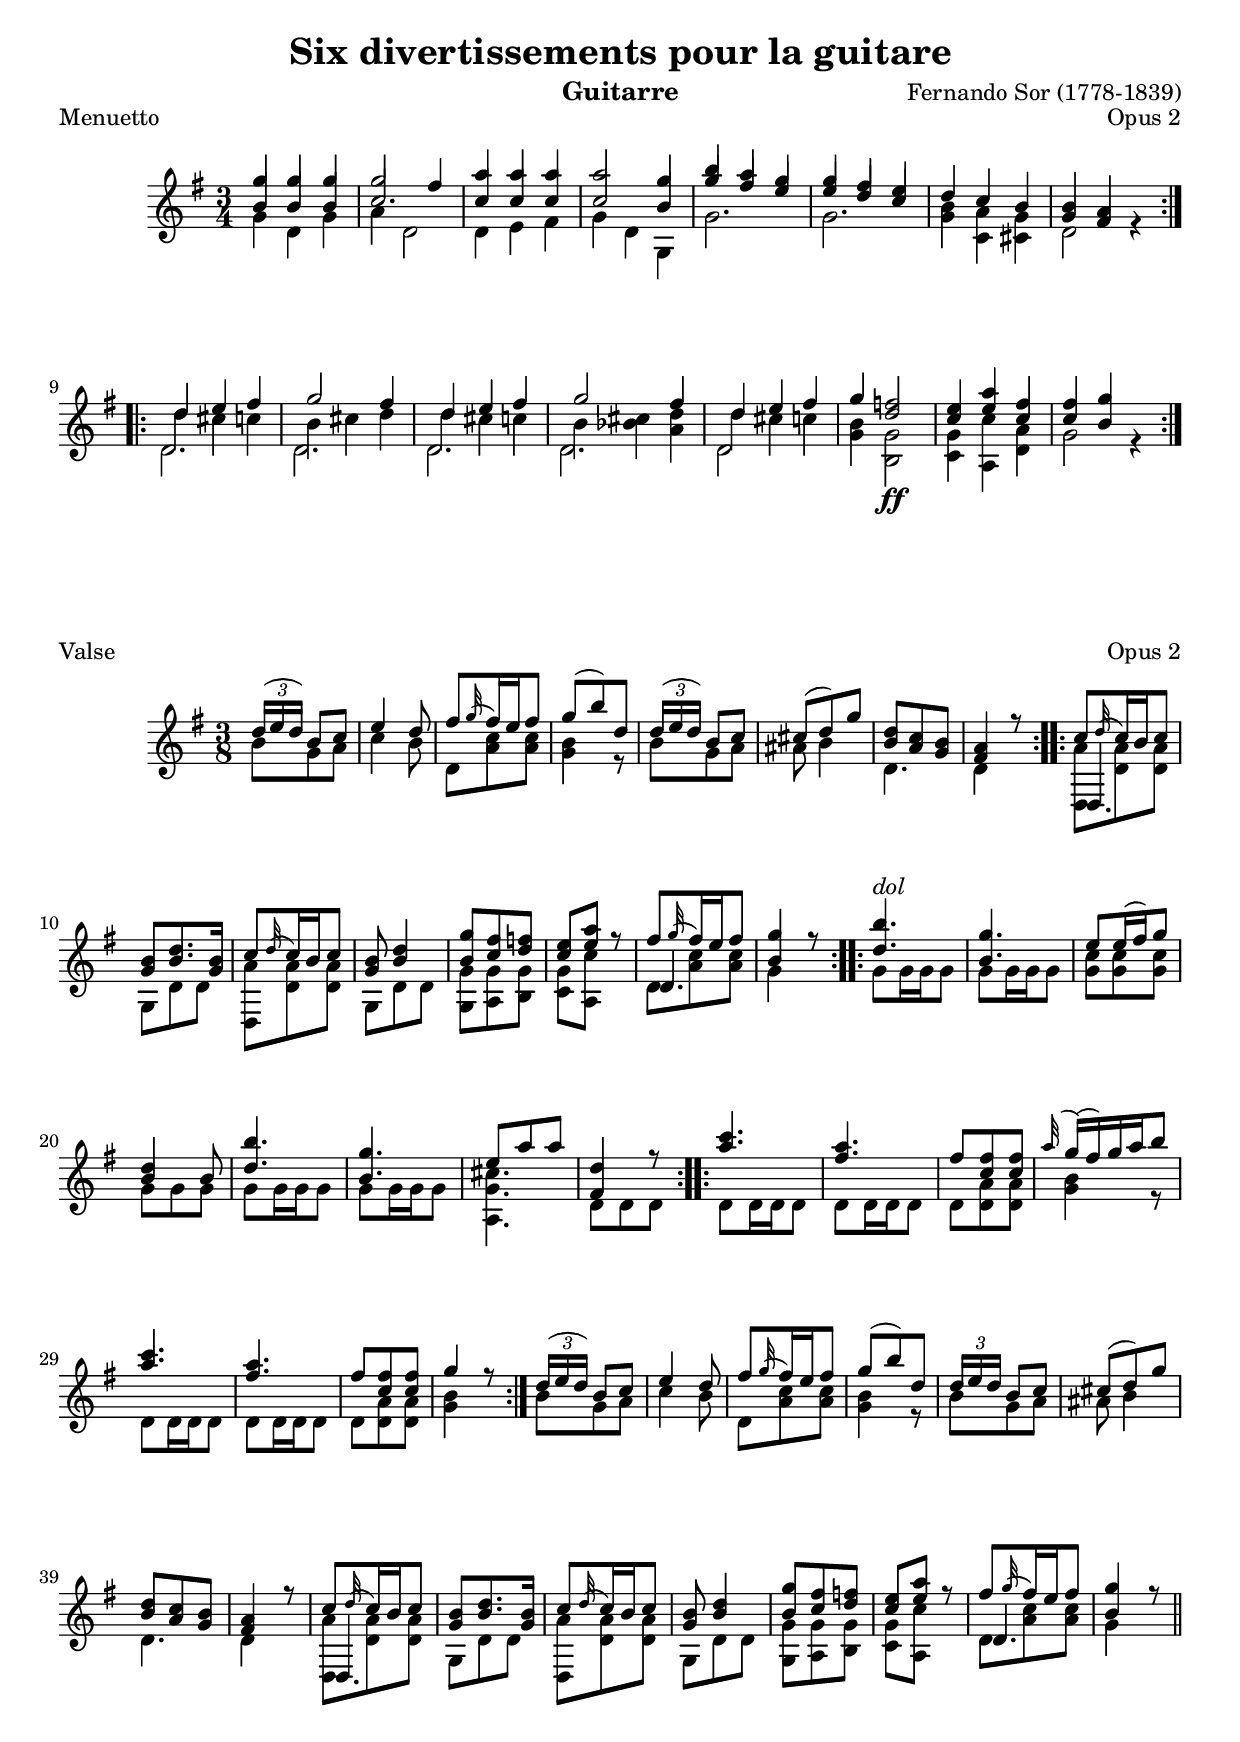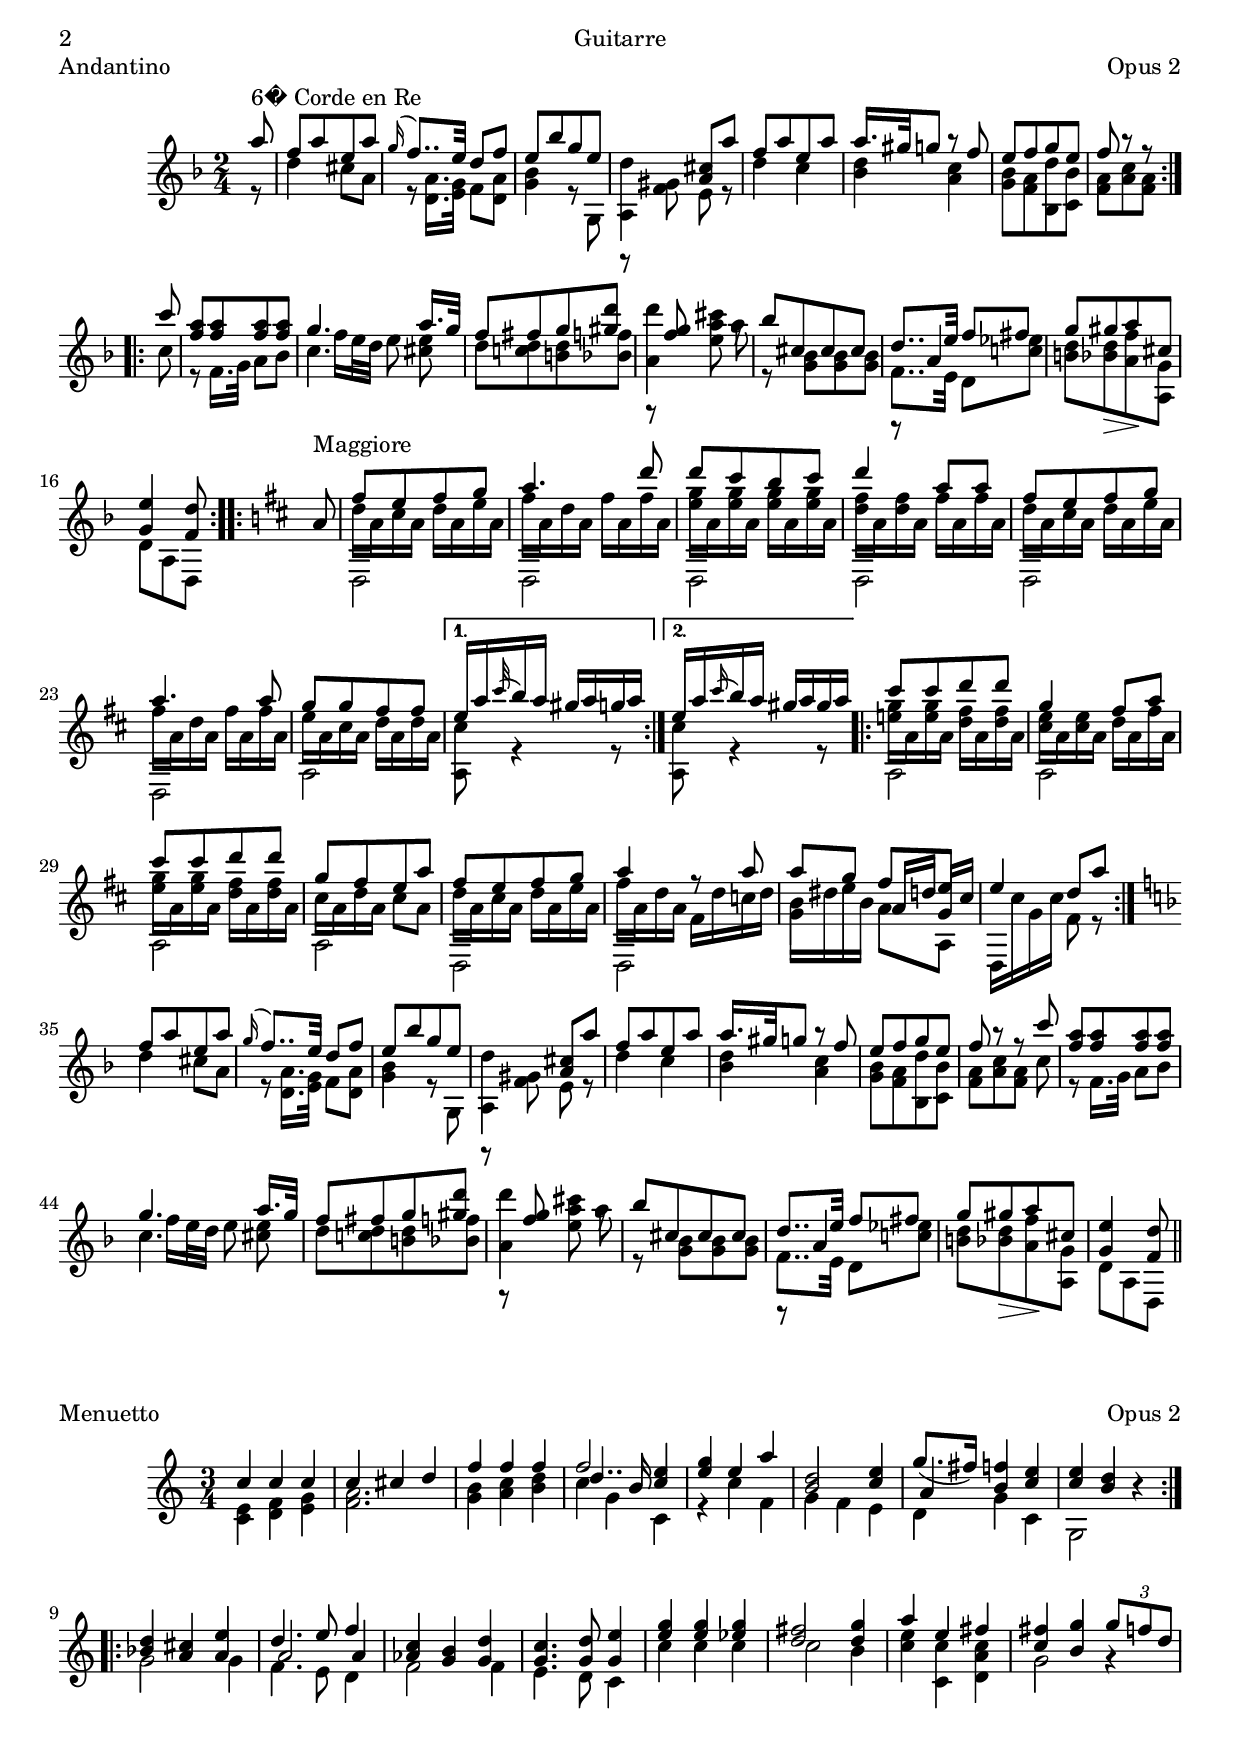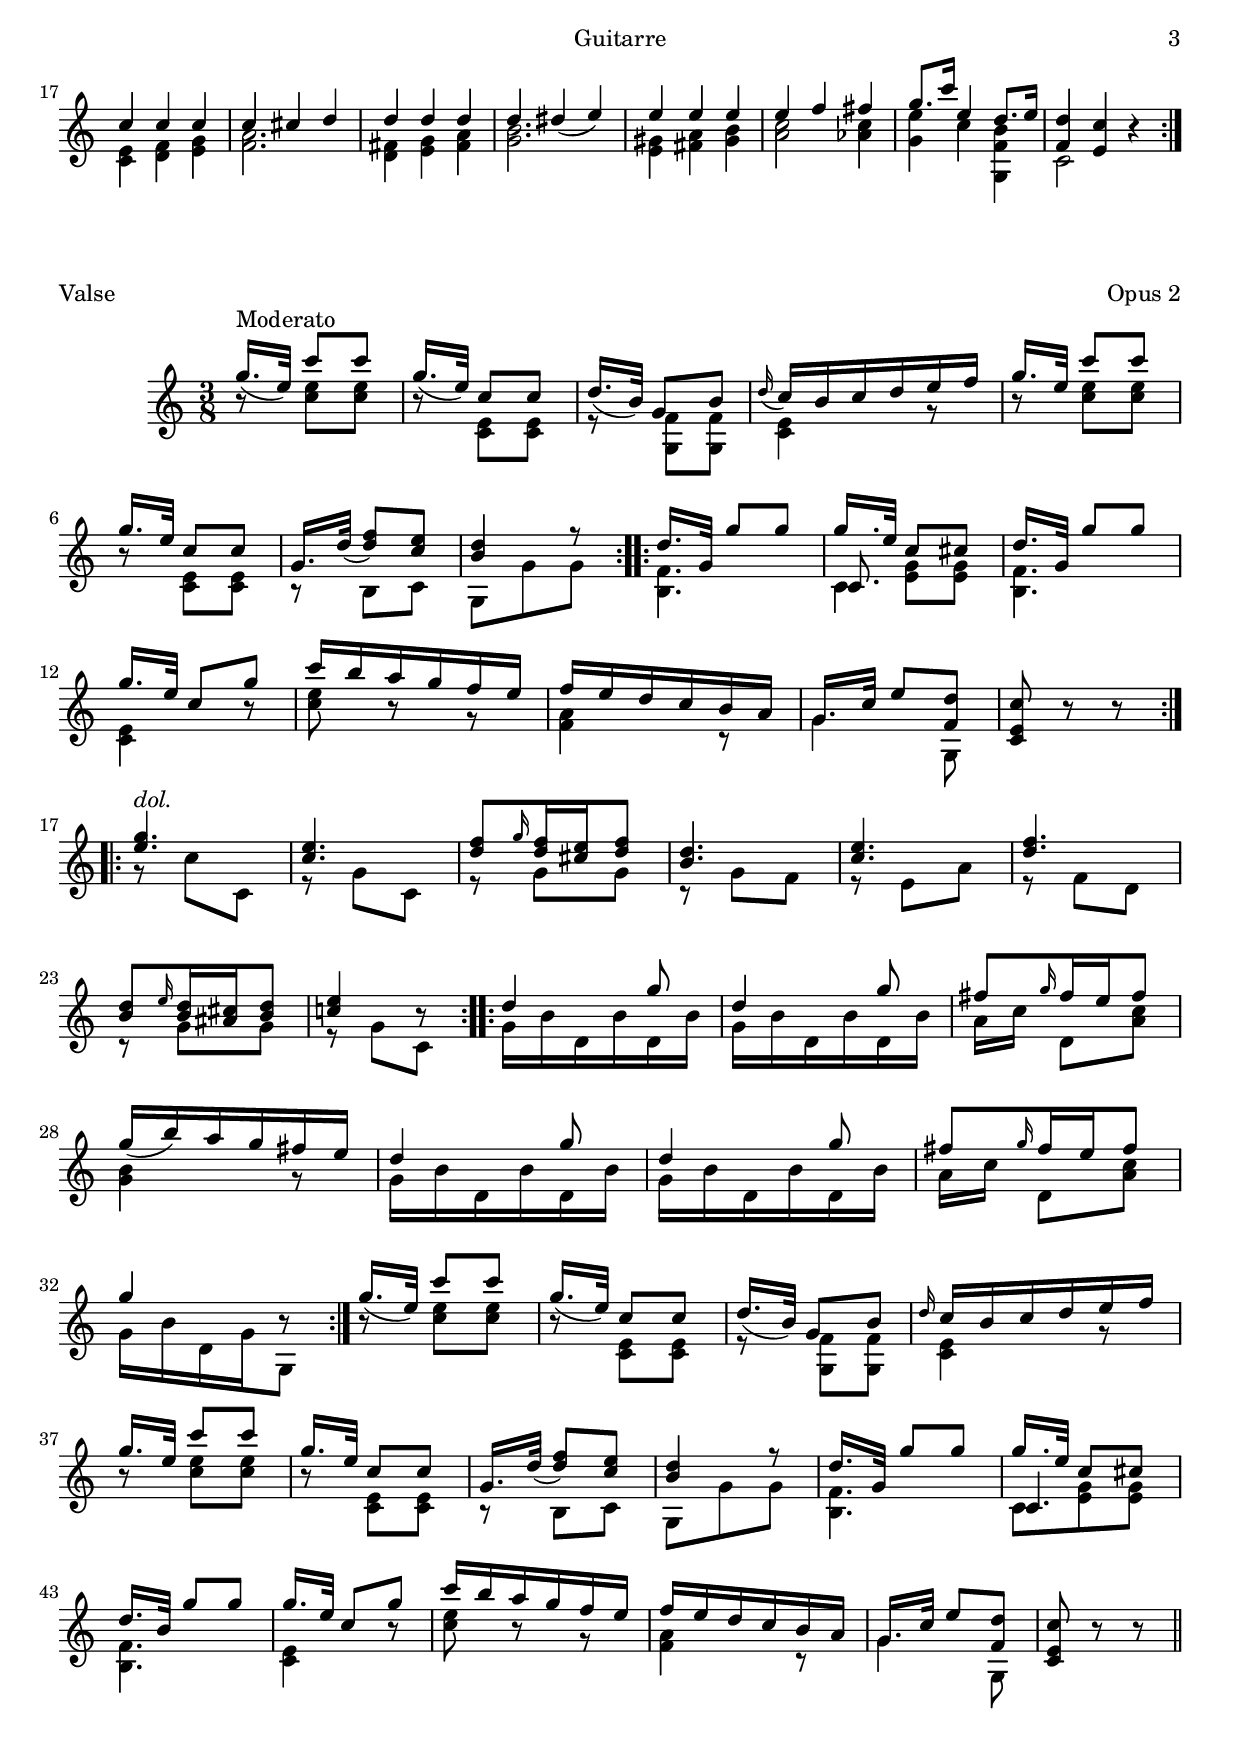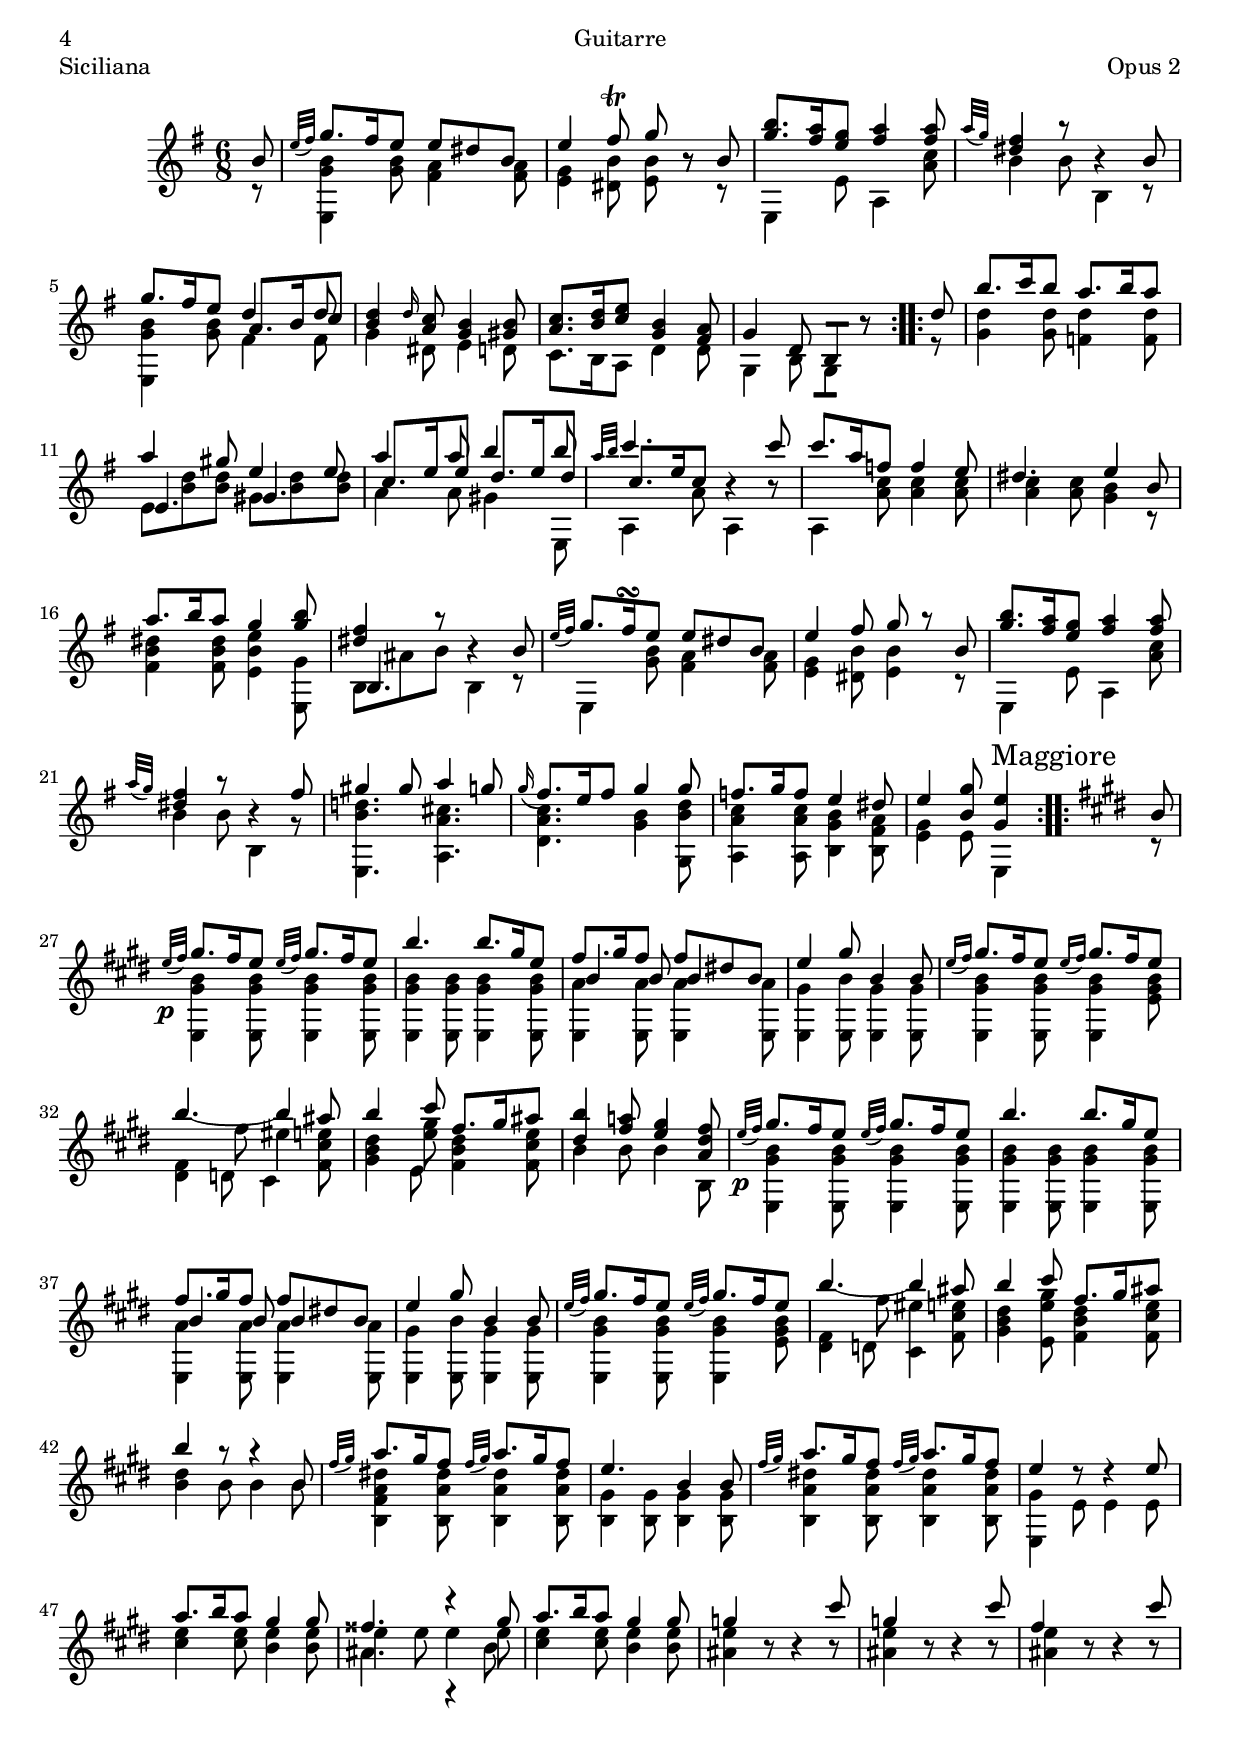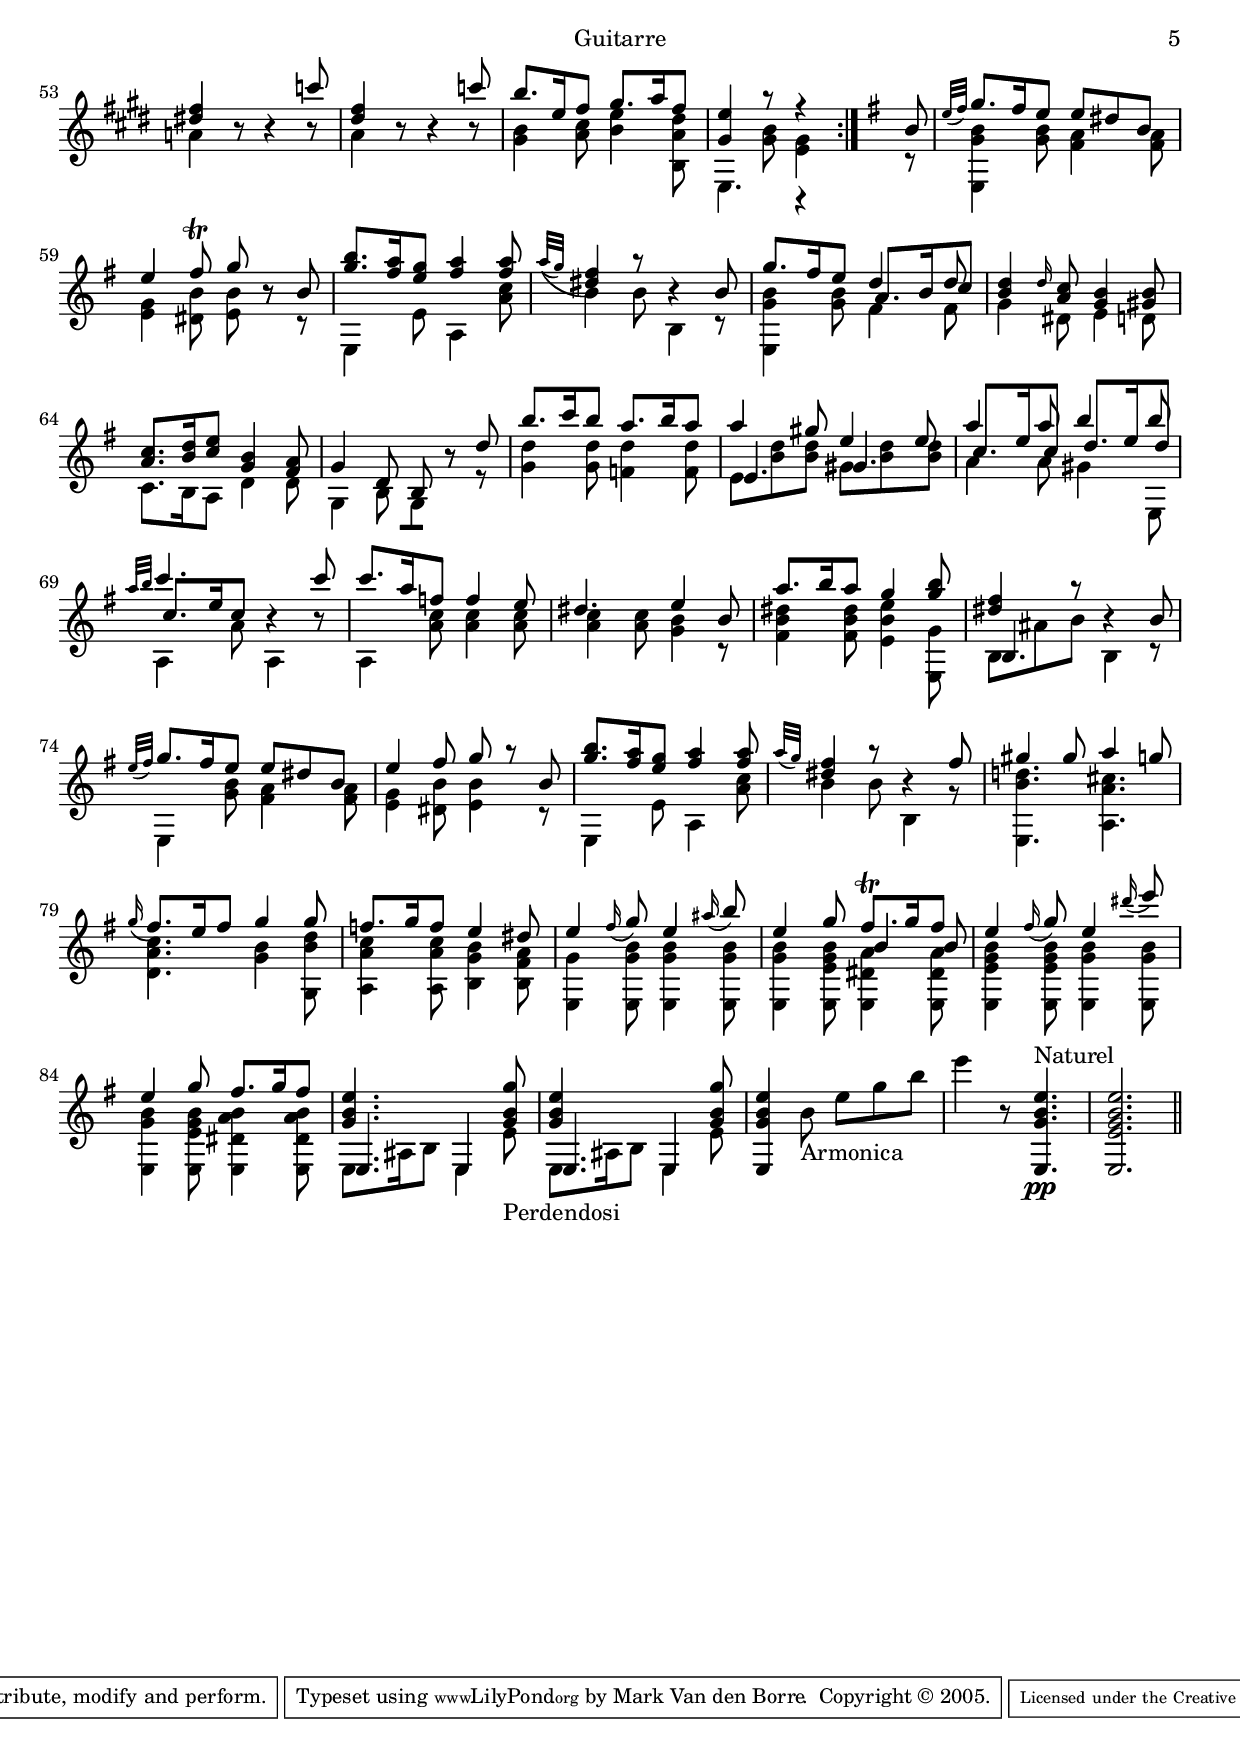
%{
This document aims for a clean and consistent LilyPond editing style:
 * comments on 10 tabs (further if necessary)
 * line numbers at end of line
 * brackets documented at end of line
 * differences from the facsimile documented at end of line
 * ugly tweaks documented at end of line (look for %tweak)

I try to keep this file portable to future LilyPond versions. Therefore, I limit layout tweaks to a minimum.

Enjoy this music!

Mark Van den Borre <mark@markvdb.be>
%}

\version "2.6.3"
\header {
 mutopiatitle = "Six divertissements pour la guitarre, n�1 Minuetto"
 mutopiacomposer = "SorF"
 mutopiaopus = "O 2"
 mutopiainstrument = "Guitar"
 date = "1813"
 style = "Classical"
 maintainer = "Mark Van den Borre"
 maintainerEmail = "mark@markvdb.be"
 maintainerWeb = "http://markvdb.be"
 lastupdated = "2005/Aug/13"
 title 	= "Six divertissements pour la guitare"
 opus		= "Opus 2"
 instrument	= "Guitarre"
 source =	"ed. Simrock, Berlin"
 composer =	"Fernando Sor (1778-1839)"
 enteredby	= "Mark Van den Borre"
 
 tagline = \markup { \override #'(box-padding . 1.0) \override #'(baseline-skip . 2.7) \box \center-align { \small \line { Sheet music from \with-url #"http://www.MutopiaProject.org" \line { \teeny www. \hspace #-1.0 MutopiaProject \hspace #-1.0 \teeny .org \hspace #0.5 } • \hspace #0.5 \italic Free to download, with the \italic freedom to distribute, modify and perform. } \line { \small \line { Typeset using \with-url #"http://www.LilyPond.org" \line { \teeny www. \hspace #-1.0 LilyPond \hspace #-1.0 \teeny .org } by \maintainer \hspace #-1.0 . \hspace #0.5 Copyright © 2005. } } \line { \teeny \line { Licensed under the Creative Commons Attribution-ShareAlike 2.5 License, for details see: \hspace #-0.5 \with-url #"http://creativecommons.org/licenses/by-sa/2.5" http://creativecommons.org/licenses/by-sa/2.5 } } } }
}

upperVoice = \relative c'''{
 \repeat volta 2 {
  g4 g g|									%1
  g2 fis4|									%2
  a a a|									%3
  a2 g4| 									%4
  b a g|									%5
  g fis e|									%6
  d c b|									%7
  <b g> <a fis> s|								%8
 }										%end 1st repeat

 \repeat volta 2 {
  d e fis|									%9
  g2 fis4|									%10
  d e fis|									%11
  g2 fis4|									%12
  d e fis|									%13
  g <f d>2|									%14
  <e c>4 <a e> <fis c>|								%15
  <fis c> <g b,> s|								%16
 }										%end 2nd repeat
}										%end upperVoice


middleVoice = \relative c''{
 \repeat volta 2 {
  \stemUp b4 b b|								%1
  c2.|										%2
  c4 c c|									%3
  c2 b4| 									%4
  g' fis e|									%5
  e d c|									%6
  s2.|										%7
  s2 r4|									%8
 }										%end 1st repeat

 \repeat volta 2 {
  \stemDown d4 cis c|								%9
  b cis d|									%10
  d cis c|									%11
  b <cis bes> <d a>|								%12
  d cis c|									%13
  s2.|										%14
  s2.|										%15
  s2 r4|									%16
 }										%end 2nd repeat
}										%end middleVoice

lowerVoice = \relative c''{
 \repeat volta 2 {
  \stemDown g4 d g|								%1
  a d,2|									%2
  d4 e fis|									%3
  g d g,| 									%4
  g'2.|										%5
  g2.|										%6
  <b g>4 <a c,> <g cis,>|							%7
  d2 s4|									%8
 }										%end 1st repeat

 \repeat volta 2 {
  d2.|										%9
  d2.|										%10
  d2.|										%11
  d2.|										%12
  d2 s4|									%13
  <b' g>4 <g b,>2\ff|								%14 facsimile: "FF" instead of "ff", left of b
  <g c,>4 <c a,> <a d,>|							%15
  g2 s4|									%16
 }										%end 2nd repeat
}										%end lowerVoice


\score {
 \header {
  piece = "Menuetto"
 }
 \context Staff=upper <<
  \time 3/4
  \key g \major
  \clef violin
  \set Staff.midiInstrument ="acoustic guitar (nylon)"
  \context Voice = one {
   \voiceOne
   \upperVoice
  }
  \context Voice = two {
   \voiceTwo
   \middleVoice
  }
  \context Voice = three {
   \voiceThree
   \lowerVoice
  }
  >>
 \midi { \tempo 4=84}
 \layout {}
}

%=============================================%
% 2. Valse
%=============================================%

% MACRO for hiding tuplet brackets and numbers
tupletNumbersOff = {
	\override TupletBracket #'bracket-visibility = ##f
	\override TupletBracket #'number-visibility = ##f
}

upperVoice = \relative c''{
 \tupletNumbersOff								%tweak to switch tuplet brackets and numbers off
 \repeat volta 2 {
  \times 2/3 {d16[( e d])} {b8 c}|						%1
  e4 d8|									%2
  fis \appoggiatura g32 fis16 e fis8|						%3
  g( b) d,| 									%4
  \times 2/3 {d16[( e d])} b8 c|						%5
  cis( d) g|									%6
  <d b> <c a> <b g>|								%7
  <a fis>4 r8|									%8
 }										%end 1st repeat

 \repeat volta 2 {
  c \appoggiatura d32 c16 b c8|							%9
  <b g> <d b>8. <b g>16|							%10
  c8 \appoggiatura d32 c16 b c8|						%11
  <b g> <d b>4|									%12
  <g b,>8 <fis c> <f d>|							%13
  <e c> <a e> r|								%14
  fis \appoggiatura g32 fis16 e fis8|						%15
  <g b,>4 r8|									%16
 }										%end 2nd repeat

 \repeat volta 2 {
  <b d,>4.^\markup \italic {dol} |						%17
  <g b,>4.|									%18
  e8 e16( fis) g8|								%19
  <d b>4 b8|									%20
  <b' d,>4.|									%21
  <g b,>4.|									%22
  e8 a a|									%23
  <d, fis,>4 r8|								%24
 }										%end 3rd repeat

 \repeat volta 2 {
  <c' a>4.|									%25
  <a fis>4.|									%26
  fis8 <fis c> <fis c>|								%27
  \appoggiatura a32 g16( fis) g a b8| 						%28
  <c a>4.|									%29
  <a fis>4.|									%30
  fis8 <fis c> <fis c>|								%31
  g4 r8|									%32
 }										%end 4th repeat

  \times 2/3 {d16[( e d])} {b8 c}|						%33 33 to 48 == 1 to 16
  e4 d8|									%34
  fis \appoggiatura g32 fis16 e fis8|						%35
  g( b) d,| 									%36
  \times 2/3 {d16[ e d]} b8 c|							%37
  cis( d) g|									%38
  <d b> <c a> <b g>|								%39
  <a fis>4 r8|									%40
  c \appoggiatura d32 c16 b c8|							%41
  <b g> <d b>8. <b g>16|							%42
  c8 \appoggiatura d32 c16 b c8|						%43
  <b g> <d b>4|									%44
  <g b,>8 <fis c> <f d>|							%45
  <e c> <a e> r|								%46
  fis \appoggiatura g32 fis16 e fis8|						%47
  <g b,>4 r8 \bar "||"|\pageBreak						%48
}										%end upperVoice

lowerVoice = \relative c''{
 \repeat volta 2 {
  \stemDown
  b8 g a|									%1
  c4 b8|									%2
  d, <c' a> <c a>|								%3
  <b g>4 r8|									%4
  b8 g a|									%5
  ais b4|									%6
  d,4.|										%7
  d4 s8|									%8
 }										%end 1st repeat

 \repeat volta 2 {
  << {\stemDown <a' d,,>8 <a d,> <a d,>} \\ {\stemUp d,,4.} >>|			%9
  g8 d' d|									%10
  <a' d,,> <a d,> <a d,>|							%11
  g, d' d|									%12
  <g g,> <g a,> <g b,>|								%13
  <g c,> <c a,> s|								%14
  << {\stemUp d,4.} \\ { d8 <c' a> <c a>} >>					%15
  g4 s8|									%16
 }										%end 2nd repeat

 \repeat volta 2 {
  g8 g16 g g8|									%17
  g8 g16 g g8|									%18
  <c g> <c g> <c g>|								%19
  g g g|									%20
  g g16 g g8|									%21
  g g16 g g8|									%22
  <cis g a,>4.|									%23
  d,8 d d|									%24
 }										%end 3rd repeat

 \repeat volta 2 {
  d d16 d d8|									%25
  d d16 d d8|									%26
  d <d a'> <d a'>|								%27
  <g b>4 r8|									%28
  d d16 d d8|									%29
  d d16 d d8|									%30
  d <d a'> <d a'>|								%31
  <g b>4 s8|									%32
 }										%end 4th repeat

  b8 g a|									%33
  c4 b8|									%34
  d, <c' a> <c a>|								%35
  <b g>4 r8|									%36
  b8 g a|									%37
  ais b4|									%38
  d,4.|										%39
  d4 s8|									%40
  << {\stemDown <a' d,,>8 <a d,> <a d,>} \\ {\stemUp d,,4.} >>|			%41
  g8 d' d|									%42
  <a' d,,> <a d,> <a d,>|							%43
  g, d' d|									%44
  <g g,> <g a,> <g b,>|								%45
  <g c,> <c a,> s|								%46
  << {\stemUp d,4.} \\ { d8 <c' a> <c a>} >>					%47
  g4 s8|									%48
}										%end lowerVoice


\score {
 \header { piece = "Valse" }
  \context Staff=upper <<
    \time 3/8
    \key g \major
    \clef violin
    \set Staff.midiInstrument ="acoustic guitar (nylon)"
    \context Voice = one {
        \voiceOne
	\upperVoice
    }
    \context Voice = two {
    	\voiceTwo
	\lowerVoice
    }
  >>
\midi { \tempo 4=84}
\layout {
  %linewidth = 455.244096\pt
}
}

%===============================================================================%
% 3. Andantino
%===============================================================================%

upperVoiceEight = \relative c'' {
  f8[ a e a]|									%1
  \appoggiatura g16 f8.. e32 d8 f|						%2
  e[ bes' g e]|									%3
  << {\stemUp d4} \\ {r8 \stemUp gis,}>> <cis a>8 a'|				%4 d and gis8 should point upwards, no luck forcing it
  f[ a e a]|									%5
  a16. gis32 g8 r f|								%6
  e[ f g e]|									%7
  %\partial 8*3 f r r|								%8
  f r r										%8
}

upperVoiceSixteen = \relative c'' {
  c'8|
  <a f>[ <a f> <a f> <a f>]|							%9
  g4. a16. g32|									%10
  f8[ fis g <d' gis,>]|								%11
  << {d4 <cis a>8 a|} \\ {s8 \stemUp g s4} >>					%12
  bes8[ cis, cis cis]|								%13
  << {d8.. e32 f8 fis\>} \\ {r8 \stemUp a,4 s8} >>|				%14 crescendo from fis to g in next measure invisible
  g'[ gis\> a\! cis,]|								%15 crescendo from gis to a should be above notes
  <e g,>4 <d f,>8|								%16
}

upperVoiceMinoreBeginning = \relative c''{
 \key d \minor
 \repeat volta 2 {
  \stemUp
  \partial 8*1 a'8^"6� Corde en Re"
  \upperVoiceEight
 }										%end 1st repeat

 \repeat volta 2 {
  %\partial 8*1 c'8|								%8 part 2
  \upperVoiceSixteen
 }										%end 2nd repeat
}

upperVoiceMinoreEnding = \relative c''{
 \key d \minor
 \upperVoiceEight
 \upperVoiceSixteen
 \bar "||"
}

upperVoiceMaggiore = \relative c''{
 \key d \major
 \repeat volta 2 {
  \override Voice.TextScript #'padding = #4.0					%tweak to keep "Maggiore" from interfering with notes
  \partial 8*1 a^"Maggiore"|							%16 part 2
  fis'[ e fis g]|								%17
  a4. d8|									%18
  d[ cis b cis]|								%19
  d4 a8 a|									%20
  fis[ e fis g]|								%21
  a4. a8|									%22
  g[ g fis fis]|								%23
 }
  \alternative { {e16 a \appoggiatura {cis32} b16 a gis a g a|} {e16 a \appoggiatura {cis16} b a gis[ a gis a]} }%24 end 3rd repeat

 \repeat volta 2 {
  cis8[ cis d d]|								%25
  g,4 fis8[ a]|									%26
  cis[ cis d d]|								%27
  g,[ fis e a]|									%28
  fis[ e fis g]|								%29
  a4 r8 a|									%30
  a g fis e|									%31
  e4 d8 a'|									%32
 }										%end 4th repeat
}										%end upperVoice

lowerVoiceEight = \relative c'' {
  d4 cis8 a|									%1
  r <a d,>16. <g e>32 f8 <a d,>|						%2
  <bes g>4 r8 g,|								%3
  << {\stemDown a4 s} \\ {r8 \stemDown f' e r} >>|				%4
  d'4 c|									%5
  <d bes> <c a>|								%6
  <bes g>8[ <a f> <d bes,> <bes c,>]|						%7
  <a f>[ <c a> <a f>]								%8 part 1
}

lowerVoiceSixteen = \relative c'' {
  c8|										%8 part 2
  r f,16. g32 a8 bes|\noPageBreak						%9
  << {\stemDown c4. <e cis>8} \\ {s8 f16 e32 d e8 s}>>|\noPageBreak		%10 facsimile error: f8 e16 d, this seems to be the most logical solution
  d[ <d c!> <d b> <f bes,>]|\noPageBreak					%11
  << {\stemDown a,4 e'8 r} \\ {r f s4} >>|\noPageBreak				%12
  r8 <bes, g>[ <bes g> <bes g>]|\noPageBreak					%13
  f8.. e32 d8 <es' c!>|\noPageBreak						%14
  <d b>8[ <d bes> <f a,> <g, a,>]|\noPageBreak					%15
  \partial 8*3 d[ a d,]\noPageBreak						%16 part 1
}

lowerVoiceMinoreBeginning = \relative c'' {
 \repeat volta 2 {
  \stemDown
  \partial 8*1 r8|								%upbeat
  \lowerVoiceEight
 }										%end 1st repeat

 \repeat volta 2 {
  \lowerVoiceSixteen
 }										%end 2nd repeat
}

lowerVoiceMinoreEnding = \relative c'' {
 \lowerVoiceEight
 \lowerVoiceSixteen
}

lowerVoiceMaggiore = \relative c''{
 \repeat volta 2 {
  \stemDown
  \partial 8*1 s8|								%16 part 2
  << {\stemDown d16 a cis a d a e' a,|} \\ {d,,2} >>				%17
  << {\stemDown fis''16 a, d a fis' a, fis' a,|} \\ {d,,2}>>			%18
  << {\stemDown <g'' e>16 a, <g' e> a, <g' e> a, <g' e> a,|} \\ {d,,2}>>	%19
  << {\stemDown <fis'' d>16 a, <fis' d> a, fis' a, fis' a,|} \\ {d,,2}>>	%20
  << {\stemDown d''16 a cis a d a e' a,|} \\ {d,,2} >>				%21
  << {\stemDown fis''16 a, d a fis' a, fis' a,|} \\ {d,,2} >>			%22
  << {\stemDown e''16 a, cis a d a d a|} \\ {a,2} >>				%23
 }										
 \alternative { {<cis' a,>8 r4 r8} {<cis a,>8 r4 r8} }				%24 end 3rd repeat

 \repeat volta 2 {
  << {\stemDown <g' e!>16 a, <g' e> a, <fis' d> a, <fis' d> a,|} \\ { a,2} >>	%25
  << {\stemDown <e'' cis>16 a, <e' cis> a, d a fis' a,|} \\ {a,2} >>		%26
  << {\stemDown <g'' e>16 a, <g' e> a, <fis' d> a, <fis' d> a,|} \\ {a,2} >>	%27
  << {\stemDown cis'16 a d a cis8 a|} \\ {a,2} >>				%28
  << {\stemDown d'16 a cis a d a e' a,|} \\ {d,,2} >>				%29
  << {\stemDown fis''16 a, d a fis d' c d|} \\ {d,,2} >>			%30
  << {\stemDown b''16 dis e b \stemUp a[ d] g,[ cis]|} \\ { g4 a8 a,} >>	%31
  d,16 cis'' g cis fis,8 r|							%32
 }										%end 4th repeat
}										%end lowerVoice


\score {
 \header { 
  piece = "Andantino"
  breakbefore = ##t
 }
  \context Staff=upper <<
    \time 2/4
    \clef violin
    \context Voice = one {
        \voiceOne
	\upperVoiceMinoreBeginning
	\upperVoiceMaggiore
	\upperVoiceMinoreEnding
    }
    \context Voice = two {
    	\voiceTwo
	\lowerVoiceMinoreBeginning
	\lowerVoiceMaggiore
	\lowerVoiceMinoreEnding
    }
  >>
\layout {
%  linewidth = 455.244096\pt
}
}

\score {
  \unfoldRepeats
  \context Staff=upper <<
    \time 2/4
    \clef violin
    \set Staff.midiInstrument ="acoustic guitar (nylon)"
    \context Voice = one {
        \voiceOne
        \transpose c c,								% a classical guitar sounds an octave lower than it is written
	\upperVoiceMinoreBeginning
        \transpose c c,
	\upperVoiceMaggiore
        \transpose c c,
	\upperVoiceMinoreEnding
    }
    \context Voice = two {
    	\voiceTwo
        \transpose c c,
	\lowerVoiceMinoreBeginning
        \transpose c c,
	\lowerVoiceMaggiore
        \transpose c c,
	\lowerVoiceMinoreEnding
    }
  >>
\midi { \tempo 4=84}
}

%====================================================================%
% 4. Menuetto
%====================================================================%

melody =  \relative c'' {
 \stemUp
 \repeat volta 2{
 c4 c c|
 c cis d|
 f f f|
 f2 <e c>4|
 <g e> e a|
 <d, b>2 <e c>4|
 g8.[ ( fis16)] <f! b,>4 <e c>|
 <e c> <d b> r|
 }

 \repeat volta 2{
 <d bes>4 <cis a> <e a,>|
 d4. e8 f4|
 <c aes> <b g> <d g,>|
 <c g>4. <d g,>8 <e g,>4|
 <g e> <g e> <g es>|
 <fis d>2 <g d>4|
 a e fis|
 <fis c> <g b,> \times 2/3 {  g8 f d }|
 c4 c c|
 c cis d|
 d d d|
 d dis( e)|
 e e e|
 e f fis|
 g8.[ c16] e,4 d8.[ e16]|
 <d f,>4 <c e,> r|
 }
}

middle =  \relative c' {
 \stemUp
 \repeat volta 2{
 s2.|
 s2.|
 s2.|
 d'4.. b16 s4|
 s2.|
 s2.|
 a4 s s|
 s2.|
 }

 \repeat volta 2{
 s2.|
 a2 a4|
 s2.|
 s2.|
 s2.|
 s2.|
 s2.|
 s2.|
 s2.|
 s2.|
 s2.|
 s2.|
 s2.|
 s2.|
 s2.|
 s2.|
 }
}

bass =  \relative c' {
 \stemDown
 \repeat volta 2 {
 <c e>4 <f d> <g e>|
 <a f>2.|
 <b g>4 <c a> <d b>|
 c g c,|
 r c' f,|
 g f e|
 d g c,|
 g2 s4|
 }

 \repeat volta 2 {
 g'2 g4|
 f4. e8 d4|
 f2 f4|
 e4. d8 c4|
 c' c c|
 c2 b4|
 <e c> <c c,> <c a d,>|
 g2 r4|
 <e c> <f d> <g e>|
 <a f>2.|
 <fis d>4 <g e> <a fis>|
 <b g>2.|
 <gis e>4 <a fis> <b gis>|
 <c a>2 <c aes>4|
 <e g,> c <b f g,>|
 c,2 s4|
 }
}

        
\score {
 \header { piece = "Menuetto" }
 \context Staff = "guitar" << 
  \time 3/4
  \context Voice = "upper" \melody
  \context Voice = "mid" \middle
  \context Voice = "lower" \bass
 >>
 \layout { }
 \midi { \tempo 4=76 }
}

%================================================================%
% 5. Valse
%================================================================%

melody =  \relative c'' {
 \stemUp
 \repeat volta 2 {
 g'16.^\markup {Moderato}[( e32]) c'8 c|		%1
 g16.[( e32]) c8 c|					%2
 d16.[( b32]) g8 b|					%3
 \appoggiatura {d16} c16 b c d e f|			%4
 g16.[ e32] c'8 c|					%5
 g16.[ e32] c8 c|					%6
 g16.[ d'32(] <f d>8) <e c>|				%7
 <d b>4 r8|						%8
 }

 \repeat volta 2 {
 d16.[ g,32] g'8 g|					%9
 g16.[ e32] c8 cis|					%10
 d16.[ g,32] g'8 g|					%11
 g16.[ e32] c8 g'|					%12
 c16 b a g f e|						%13
 f e d c b a|						%14
 \override Staff.NoteCollision #'merge-differently-dotted = ##t
 g16.[ c32] e8 <d f,>|					%15
 <c e, c> r r|						%16
 }

 \repeat volta 2 {
 <g' e>4.^\markup {\italic "dol."}|			%17
 <e c>4.|						%18
 <f d>8 \grace {g16} <f d>16 <e cis> <f d>8|		%19
 <d b>4.|						%20
 <e c>4.|						%21
 <f d>4.|						%22
 <d b>8 \grace {e16} <d b>16 <cis ais>16 <d b>8|	%23
 <e c!>4 r8|						%24
 }

 \repeat volta 2 {
 d4 g8|							%25
 d4 g8|							%26
 fis8 \grace {g16} fis16 e fis8|			%27
 g16( b) a g fis e|					%28
 d4 g8|							%29
 d4 g8|							%30
 fis \grace {g16} fis16 e fis8|				%31
 g4 r8|							%32
 }

 g16.[( e32]) c'8 c|					%33
 g16.[( e32]) c8 c|					%34
 d16.[( b32]) g8 b|					%35
 \grace {d16} c16 b c d e f|				%36
 g16.[ e32] c'8 c|					%37
 g16.[ e32] c8 c|					%38
 g16.[ d'32]( <f d>8) <e c>|				%39
 <d b>4 r8|						%40

 d16.[ g,32] g'8 g|					%41
 g16.[ e32] c8 cis|					%42
 d16.[ b32] g'8 g|					%43
 g16.[ e32] c8 g'|					%44
 c16 b a g f e|						%45
 f e d c b a|						%46
 g16.[ c32] e8 <d f,>|					%47
 <c e, c> r r \bar "||"					%48
}

bass = \new Voice  \relative c'' {
 \stemDown
 r8 <e c>8 <e c>|					%1
 r <e, c> <e c>|					%2
 r <f g,> <f g,>|					%3
 <e c>4 r8|						%4
 r8 <e' c> <e c>|					%5
 r <e, c> <e c>|					%6
 r b c|							%7
 g g' g|						%8

 <f b,>4.|						%9
 << {\stemDown c4.} \\ {\stemUp c8 \stemDown <e g>[ <e g>]} >>|			%10
 <f b,>4.|						%11
 <e c>4 r8|						%12
 <e' c> r r|						%13
 <a, f>4 r8|						%14
 g4 g,8|						%15
 s4.|							%16

 r8 c' c,|						%17
 r g' c,|						%18
 r g' g|						%19
 r g f|							%20
 r e a|							%21
 r f d|							%22
 r g g|							%23
 r g c,|						%24

 g'16 b d, b' d, b'|					%25
 g16 b d, b' d, b'|					%26
 a[ c] d,8 <c' a>|					%27
 <b g>4 r8|						%28
 g16 b d, b' d, b'|					%29
 g16 b d, b' d, b'|					%30
 a[ c] d,8 <c' a>|					%31
 g16 b d, g g,8|					%32

 r8 <e'' c>8 <e c>|					%33
 r <e, c> <e c>|					%34
 r <f g,> <f g,>|					%35
 <e c>4 r8|						%36
 r8 <e' c> <e c>|					%37
 r <e, c> <e c>|					%38
 r b c|							%39
 g g' g|						%40

 <f b,>4.|						%41
 <<{c4.} \\ {c8 <e g> <e g>}>>|				%42
 <f b,>4.|						%43
 <e c>4 r8|						%44
 <e' c> r r|						%45
 <a, f>4 r8|						%46
 g4 g,8|						%47
 s4.|							%48
 
}		

\score {
 \header { piece = "Valse" }
    \context Staff = "guitar" <<
      \time 3/8
      \context Voice = "upper" \melody
      \context Voice = "lower" \bass
      >>
  \layout { }
  \midi { }
}

%========================================================%
% 6. Siciliana
%========================================================%

melody =  \relative c'' {
 \set Staff.minimumVerticalExtent = #'(-10 . 10)
 \stemUp
 \key e \minor
 \repeat volta 2 {
  \partial 8 b8|
  \grace {e32([ fis)]} g8. fis16 e8 e dis b|
  e4 fis8\trill g8 r b,|
  <b' g>8. <a fis>16 <g e>8 <a fis>4 <a fis>8|
  \grace {a32([ g)]}<fis dis>4 r8 r4 b,8|
  g'8. fis16 e8 d4 d8|
  <d b>4 \grace {d16} <c a>8 <b g>4 <b gis>8|%EDIT d16 c slur in Simrock source
  <c a>8. <d b>16 <e c>8 <b g>4 <a fis>8|
  \partial 8*5 g4 d8 b8[] r8
 }
 
 \repeat volta 2 {
  \partial 8 d'8|
  b'8. c16 b8 a8. b16 a8|
  a4 gis8 e4 e8|
  a4 a8 b4 b8|
  \grace {a32[ b]} c4. r4 c8|%EDIT slur in Simrock source
  c8. a16 f8 f4 e8|
  dis4. e4 b8|
  a'8. b16 a8 g4 <b g>8|
  <fis dis>4 r8 r4 b,8|
  \grace {e32([ fis)]} g8. fis16\turn e8 e dis b|%LAYOUT TODO turn should be between and below g8 fis16
  e4 fis8 g8 r b,|
  <b' g>8. <a fis>16 <g e>8 <a fis>4 <a fis>8|
  \grace {a32([ g)]}<fis dis>4 r8 r4 fis8|
  gis4 gis8 a4 g8|
  \appoggiatura {g16} fis8. e16 fis8 g4 g8|
  f8. g16 f8 e4 dis8|
  \partial 8*5 e4 <g b,>8 <e g,>4|
 }

 \set Staff.printKeyCancellation = ##f
 %TODO allign "Maggiore" to the right of the rehearsal mark, above the sharps
 %\once \override Score.RehearsalMark #'self-alignment-X = #left
 \key e \major \repeat volta 2  \mark \markup { Maggiore }{
  \partial 8 b8|
  \grace {e32\p([ fis)]} gis8. fis16 e8 \grace {e32([ fis)]} gis8. fis16 e8|
  b'4. b8. gis16 e8|
  fis8. gis16 fis8 fis dis! b|
  e4 gis8 b,4 b8|
  \grace {e16([ fis)]} gis8. fis16 e8 \grace {e16([ fis)]} gis8. fis16 e8|
  b'4. ~ b4 ais8|
  b4 cis8 fis,8. gis16 ais8|
  <b dis,>4 <a! fis>8 <gis e>4 <fis dis a>8|
  \grace {e32\p([ fis)]} gis8. fis16 e8 \grace {e32([ fis)]} gis8. fis16 e8|
  b'4. b8. gis16 e8|
  fis8. gis16 fis8 fis dis! b|
  e4 gis8 b,4 b8|
  \grace {e32([ fis)]} gis8. fis16 e8 \grace {e32([ fis)]} gis8. fis16 e8|
  b'4. ~ b4 ais8|
  b4 cis8 fis,8. gis16 ais8|
  b4 r8 r4 b,8|
  \grace {fis'32[( gis])} a8. gis16 fis8 \grace {fis32[( gis])} a8. gis16 fis8|
  e4. b4 b8|
  \grace {fis'32[( gis])} a8. gis16 fis8 \grace {fis32[( gis])} a8. gis16 fis8|
  e4 r8 r4 e8|
  a8. b16 a8 gis4 gis8|
  fisis!4. r4 gis8|%TODO double sharp doesn't render: lilypond bug?
  a8. b16 a8 gis4 gis8|
  g4 s8 s4 cis8|
  g4 s8 s4 cis8|
  fis,4 s8 s4 cis'8|
  <fis, dis!>4 s8 s4 c'8|
  <fis, dis>4 s8 s4 c'8|
  b8. e,16 fis8 gis8. a16 fis8|
  \partial 8*5 <e gis,>4 r8 r4|
 }

 \key e \minor
  \partial 8 b8|
  \grace {e32([ fis)]} g8. fis16 e8 e dis b|
  e4 fis8\trill g8 r b,|
  <b' g>8. <a fis>16 <g e>8 <a fis>4 <a fis>8|
  \appoggiatura {a32([ g)]}<fis dis>4 r8 r4 b,8|
  g'8. fis16 e8 d4 d8|
  <d b>4 \grace {d16} <c a>8 <b g>4 <b gis>8|
  <c a>8. <d b>16 <e c>8 <b g>4 <a fis>8|
  g4 d8 b8 r8 d'8|
  b'8. c16 b8 a8. b16 a8|
  a4 gis8 e4 e8|
  a4 a8 b4 b8|
  \grace {a32[ b]} c4. r4 c8|
  c8. a16 f8 f4 e8|
  dis4. e4 b8|
  a'8. b16 a8 g4 <b g>8|
  <fis dis>4 r8 r4 b,8|
  \grace {e32([ fis)]} g8. fis16 e8 e dis b|
  e4 fis8 g8 r b,|
  <b' g>8. <a fis>16 <g e>8 <a fis>4 <a fis>8|
  \grace {a32([ g)]}<fis dis>4 r8 r4 fis8|
  gis4 gis8 a4 g8|
  \grace {g16(} fis8.) e16 fis8 g4 g8|
  f8. g16 f8 e4 dis8|
  e4 \grace {fis16(}g8) e4 \grace {ais16(}b8)|
  e,4 g8 fis8.\trill g16 fis8|
  e4 \grace {fis16(}g8) e4 \grace {dis'16(}e8)|
  e,4 g8 fis8. g16 fis8|
  <e b g>4. s4 <g b, g>8|
  <e b g>4 s8 s4 <g b, g>8|
  <e b g e,>4 s8 s4.|
  s4. <e b g e,>4.\pp ^\markup { Naturel }|
  <e b g e e,>2.\bar "||"
}

middle = \new Voice \relative c'' {
 \stemUp
 \repeat volta 2 {
  \partial 8 s8|
  s2.|
  s2.|
  s2.|
  s2.|
  s4. a8. b16 c8|
  s2.|
  s2.|
  \partial 8*5 s4. s4
 }
 
 \repeat volta 2 {
  \partial 8 s8|
  s2.|
  e,4. gis4.|
  c8. e16 e8 d8. e16 d8|
  c8. e16 c8 s4.|
  s2.|
  s2.|
  s2.|
  b,4. s4.|
  s2.|
  s2.|
  s2.|
  s2.|
  s2.|
  s2.|
  s2.|
  \partial 8*5 s4. s4
 }
 
 \repeat volta 2 {
  \partial 8 s8|
  s2.|
  s2.|
  b'4 b8 b4 s8|
  s2.|
  s2.|
  \stemDown s4 fis'8 eis4 s8|
  s4 <gis e>8  s4.|
  s2.|
  s2.|
  s2.|
  \stemUp b,4 b8 b4 s8|
  s2.|
  s2.|
  \stemDown s4 fis'8 s4.|
  s2.|
  s2.|
  s2.|
  s2.|
  s2.|
  s2.|
  s2.|
  e4 e8 e4 e8|
  s2.|
  s2.|
  s2.|
  s2.|
  s2.|
  s2.|
  s2.|
  \partial 8*5 s4 <b gis>8 <gis e>4
 }

 \partial 8 s8
 s2.|
 s2.|
 s2.|
 s2.|
 s4. \stemUp a8. b16 c8|
 s2.|
 s2.|
 s2.|
 s2.|
 e,4. gis4.|
 c8. e16 c8 d8. e16 d8|
 c8. e16 c8  s4.|
 s2.|
 s2.|
 s2.|
 b,4. s4.|
 s2.|
 s2.|
 s2.|
 s2.|
 s2.|
 s2.|
 s2.|
 s2.|
 s4. b'4 b8|
 s2.|
 s2.|
 e,,4. e4 s8|
 e4. e4 s8|
 s2.|
 s2.|
 s2.|
}

bass = \new Voice  \relative c'' {
 \stemDown
 \repeat volta 2 {
  \partial 8 r8|
  <b g e,>4 <b g>8 <a fis>4 <a fis>8|
  <g e>4 <b dis,>8 <b e,>8 r r|
  e,,4 e'8 a,4 <c' a>8|
  b4 b8 b,4 r8|
  <b' g e,>4 <b g>8 fis4 fis8|
  g4 dis8 e4 d8|
  c8. b16 a8 d4 d8|
  \partial 8*5 g,4 b8 g8[] r8
 }
 
 \repeat volta 2 {
  \partial 8 r8|
  <d'' g,>4 <d g,>8 <d f,>4 <d f,>8|
  e, <d' b> <d b> gis, <d' b> <d b>|
  a4 a8 gis4 e,8|
  a4 a'8 a,4 r8|
  a4 <c' a>8 <c a>4 <c a>8|
  <c a>4 <c a>8 <b g>4 r8|
  <dis b fis>4 <dis b fis>8 <e b e,>4 <g, e,>8|
  b, ais' b b,4 r8|
  e,4 <b'' g>8 <a fis>4 <a fis>8|
  <g e>4 <b dis,>8 <b e,>4 r8|
  e,,4 e'8  a,4 <c' a>8|
  b4 b8 b,4 r8|
  #(set-accidental-style 'modern) <d' b e,,>4. #(set-accidental-style 'default)<cis a a,>4.|
  <c a d,>4. <b g>4 <d b g,>8|
  <c a a,>4 <c a a,>8 <b g b,>4 <a fis b,>8|
  \partial 8*5 <g e>4 e8 e,4
 }

 \repeat volta 2 {
  \partial 8 r8|
  <b'' gis e,>4 <b gis e,>8 <b gis e,>4 <b gis e,>8|
  <b gis e,>4 <b gis e,>8 <b gis e,>4 <b gis e,>8|  
  <a e,>4 <a e,>8 <a e,>4 <a e,>8|
  <gis e,>4 <b e,,>8 <gis e,>4 <gis e,>8|
  <b gis e,>4 <b gis e,>8 <b gis e,>4 <b gis e>8|
  <fis dis>4 d8 cis4 <e' cis fis,>8|
  <dis b gis>4 e,8 <dis' b fis>4 <e cis fis,>8|
  b4 b8 b4 b,8|
  <b' gis e,>4 <b gis e,>8 <b gis e,>4 <b gis e,>8|
  <b gis e,>4 <b gis e,>8 <b gis e,>4 <b gis e,>8|  
  <a e,>4 <a e,>8 <a e,>4 <a e,>8|
  <gis e,>4 <b e,,>8 <gis e,>4 <gis e,>8|
  <b gis e,>4 <b gis e,>8 <b gis e,>4 <b gis e>8|
  <fis dis>4 d8 <eis' cis,>4 <e cis fis,>8|
  <dis b gis>4 <gis e e,>8 <dis b fis>4 <e cis fis,>8|
  <dis b>4 b8 b4 b8|
  <dis! a fis b,>4 <dis a b,>8 <dis a b,>4 <dis a b,>8|
  <gis, b,>4 <gis b,>8 <gis b,>4 <gis b,>8|
  <dis'! a b,>4 <dis a b,>8 <dis a b,>4 <dis a b,>8|
  <gis, e,>4 e8 e4 e8|
  <e' cis>4 <e cis>8 <e b>4 <e b>8|
  ais,4. r4 b8|
  <e cis>4 <e cis>8 <e b>4 <e b>8|
  <e ais,>4 r8 r4 r8|
  <e ais,>4 r8 r4 r8|
  <e ais,>4 r8 r4 r8|
  a,!4 r8 r4 r8|
  a4 r8 r4 r8|
  <b gis>4 <cis a>8 <e b>4 <dis a b,>8|
  \partial 8*5 e,,4. r4
 }

  \partial 8 r8|
  <b'' g e,>4 <b g>8 <a fis>4 <a fis>8|
  <g e>4 <b dis,>8 <b e,>8 r r|
  e,,4 e'8 a,4 <c' a>8|
  b4 b8 b,4 r8|
  <b' g e,>4 <b g>8 fis4 fis8|
  g4 dis8 e4 d8|
  c8. b16 a8 d4 d8|%EDIT Added d4.
  g,4 b8 g8[] r8 r8|
  <d'' g,>4 <d g,>8 <d f,>4 <d f,>8|
  e, <d' b> <d b> gis, <d' b> <d b>|
  a4 a8 gis4 e,8|
  a4 a'8 a,4 r8|
  a4 <c' a>8 <c a>4 <c a>8|
  <c a>4 <c a>8 <b g>4 r8|
  <dis b fis>4 <dis b fis>8 <e b e,>4 <g, e,>8|
  b, ais' b b,4 r8|
  e,4 <b'' g>8 <a fis>4 <a fis>8|
  <g e>4 <b dis,>8 <b e,>4 r8|
  e,,4 e'8  a,4 <c' a>8|
  b4 b8 b,4 r8|
  #(set-accidental-style 'modern) <d' b e,,>4. #(set-accidental-style 'default)<cis a a,>4.|
  <c a d,>4. <b g>4 <d b g,>8|
  <c a a,>4 <c a a,>8 <b g b,>4 <a fis b,>8|
  <g e,>4 <b g e,>8 <b g e,>4 <b g e,>8|
  <b g e,>4 <b g e e,>8 <a dis, e,>4 <a dis, e,>8|
  <b g e e,>4 <b g e e,>8 <b g e,>4 <b g e,>8|
  <b g e,>4 <b g e e,>8 <b a dis, e,>4 <b a dis, e,>8|
  e,,8. ais16 b8 e,4 e'8_\markup { Perdendosi }|
  e,8. ais16 b8 e,4 e'8|
  s4 b'8_\markup { Armonica } e g b|
  e4 r8 s4.|
  s2.
}		

\score {
 \header { 
  piece = "Siciliana"
  breakbefore = ##t
 }
 \context Staff = "guitar" <<
  \time 6/8
  \context Voice = "upper" \melody
  \context Voice = "inbetween" \middle
  \context Voice = "lower" \bass
 >>
 \layout {
 }
 \midi {}
}
